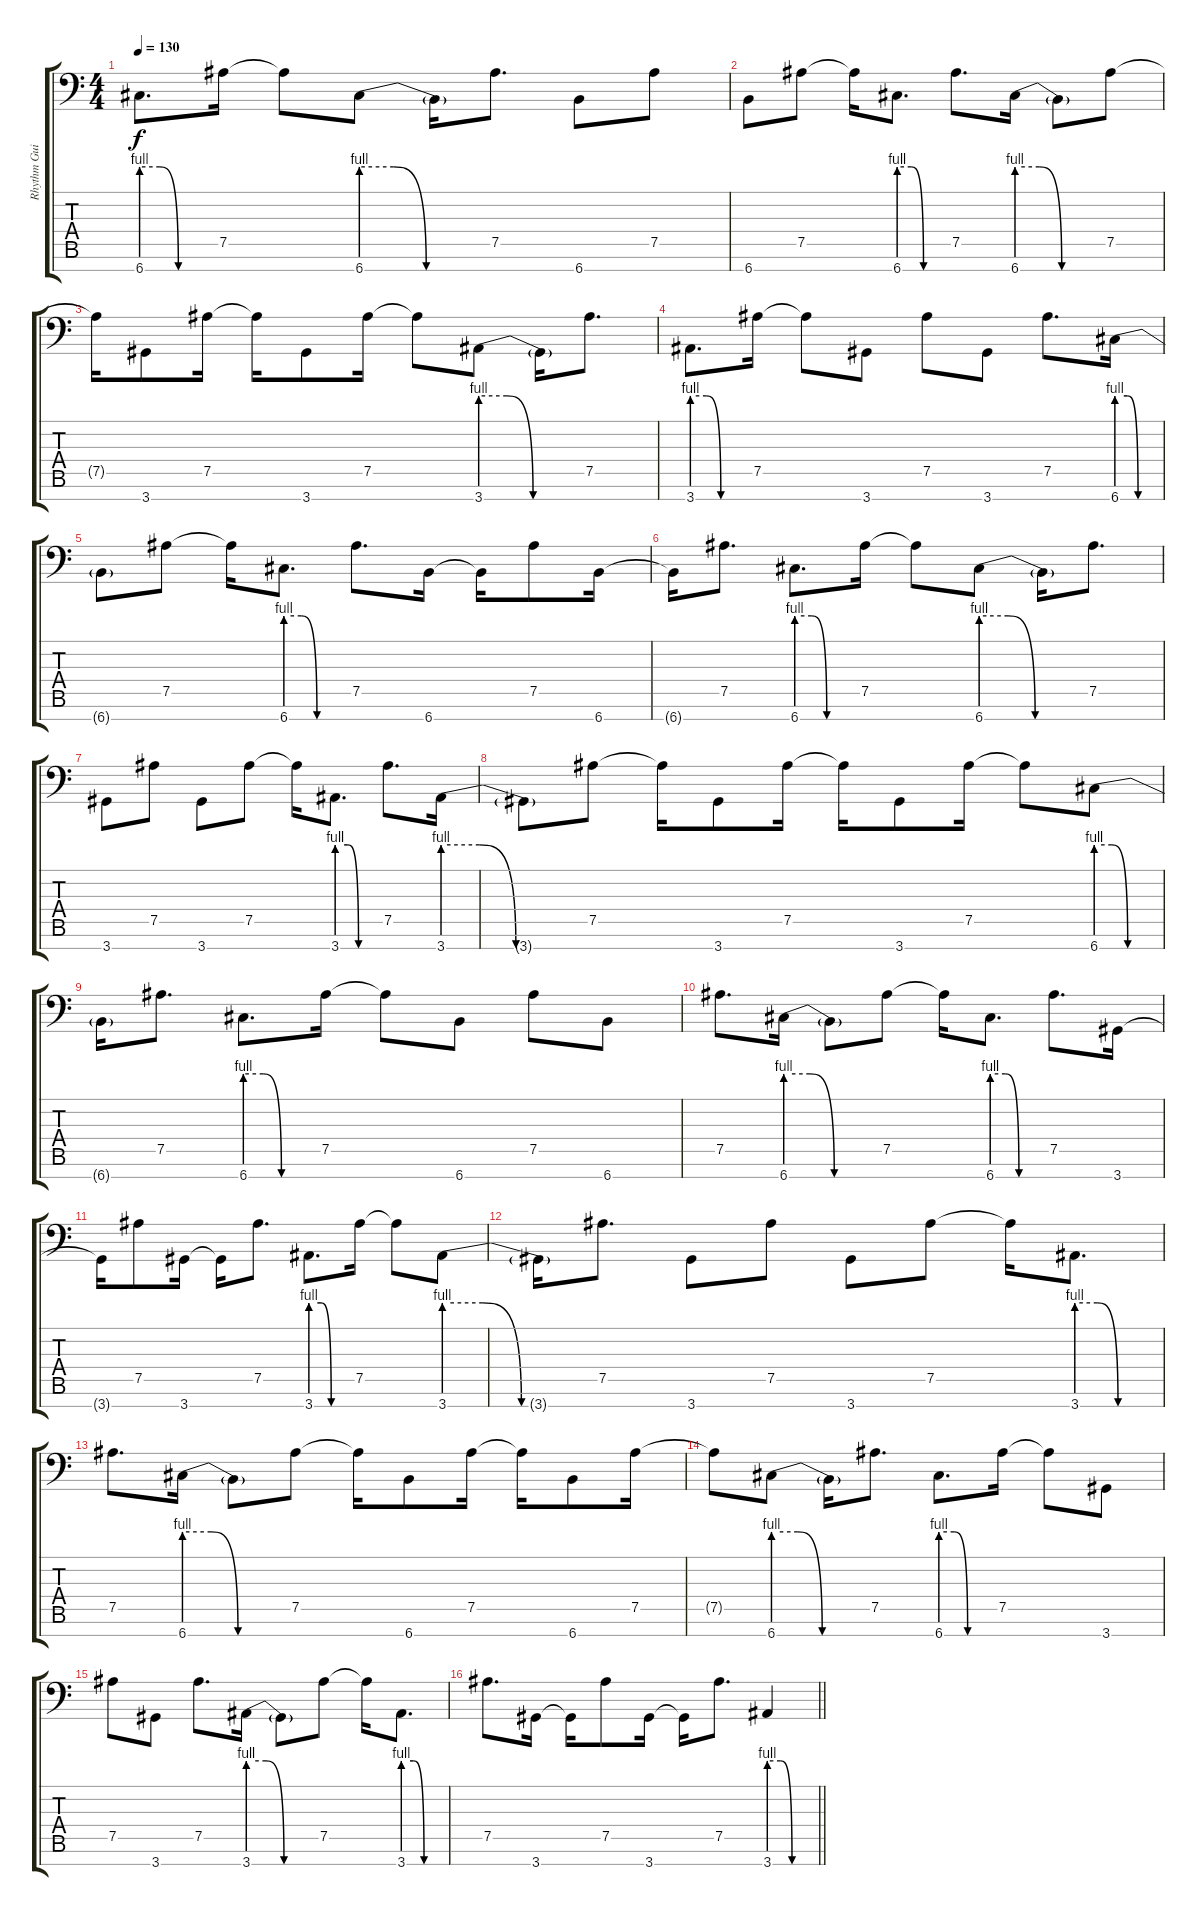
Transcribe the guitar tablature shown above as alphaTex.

\track ("Rhythm Guitar 2 (Fredrik Thordendal) " "Rhythm Gui") {instrument overdrivenguitar}
\staff {score tabs}
\tuning (Bb3 F3 Db3 Ab2 Eb2 Bb1 F1) {hide}
\ts (4 4)
\tempo 130
\clef f4
\ks c
6.7{be (custom 0 4 15 4 30 0 60 0)}.8{d dy f} 7.5.16 7.5{t}.8 6.7{be (custom 0 4 15 4 30 0 60 0)}.8 6.7{t}.16 7.5.8{d} 6.7.8 7.5.8 |
6.7.8 7.5.8 7.5{t}.16 6.7{be (custom 0 4 15 4 30 0 60 0)}.8{d} 7.5.8{d} 6.7{be (custom 0 4 15 4 30 0 60 0)}.16 6.7{t}.8 7.5.8 |
7.5{t}.16 3.7.8 7.5.16 7.5{t}.16 3.7.8 7.5.16 7.5{t}.8 3.7{be (custom 0 4 15 4 30 0 60 0)}.8 3.7{t}.16 7.5.8{d} |
3.7{be (custom 0 4 15 4 30 0 60 0)}.8{d} 7.5.16 7.5{t}.8 3.7.8 7.5.8 3.7.8 7.5.8{d} 6.7{be (custom 0 4 15 4 30 0 60 0)}.16 |
6.7{t}.8 7.5.8 7.5{t}.16 6.7{be (custom 0 4 15 4 30 0 60 0)}.8{d} 7.5.8{d} 6.7.16 6.7{t}.16 7.5.8 6.7.16 |
6.7{t}.16 7.5.8{d} 6.7{be (custom 0 4 15 4 30 0 60 0)}.8{d} 7.5.16 7.5{t}.8 6.7{be (custom 0 4 15 4 30 0 60 0)}.8 6.7{t}.16 7.5.8{d} |
3.7.8 7.5.8 3.7.8 7.5.8 7.5{t}.16 3.7{be (custom 0 4 15 4 30 0 60 0)}.8{d} 7.5.8{d} 3.7{be (custom 0 4 15 4 30 0 60 0)}.16 |
3.7{t}.8 7.5.8 7.5{t}.16 3.7.8 7.5.16 7.5{t}.16 3.7.8 7.5.16 7.5{t}.8 6.7{be (custom 0 4 15 4 30 0 60 0)}.8 |
6.7{t}.16 7.5.8{d} 6.7{be (custom 0 4 15 4 30 0 60 0)}.8{d} 7.5.16 7.5{t}.8 6.7.8 7.5.8 6.7.8 |
7.5.8{d} 6.7{be (custom 0 4 15 4 30 0 60 0)}.16 6.7{t}.8 7.5.8 7.5{t}.16 6.7{be (custom 0 4 15 4 30 0 60 0)}.8{d} 7.5.8{d} 3.7.16 |
3.7{t}.16 7.5.8 3.7.16 3.7{t}.16 7.5.8{d} 3.7{be (custom 0 4 15 4 30 0 60 0)}.8{d} 7.5.16 7.5{t}.8 3.7{be (custom 0 4 15 4 30 0 60 0)}.8 |
3.7{t}.16 7.5.8{d} 3.7.8 7.5.8 3.7.8 7.5.8 7.5{t}.16 3.7{be (custom 0 4 15 4 30 0 60 0)}.8{d} |
7.5.8{d} 6.7{be (custom 0 4 15 4 30 0 60 0)}.16 6.7{t}.8 7.5.8 7.5{t}.16 6.7.8 7.5.16 7.5{t}.16 6.7.8 7.5.16 |
7.5{t}.8 6.7{be (custom 0 4 15 4 30 0 60 0)}.8 6.7{t}.16 7.5.8{d} 6.7{be (custom 0 4 15 4 30 0 60 0)}.8{d} 7.5.16 7.5{t}.8 3.7.8 |
7.5.8 3.7.8 7.5.8{d} 3.7{be (custom 0 4 15 4 30 0 60 0)}.16 3.7{t}.8 7.5.8 7.5{t}.16 3.7{be (custom 0 4 15 4 30 0 60 0)}.8{d} |
\barLineRight lightlight
7.5.8{d} 3.7.16 3.7{t}.16 7.5.8 3.7.16 3.7{t}.16 7.5.8{d} 3.7{be (custom 0 4 15 4 30 0 60 0)}.4
